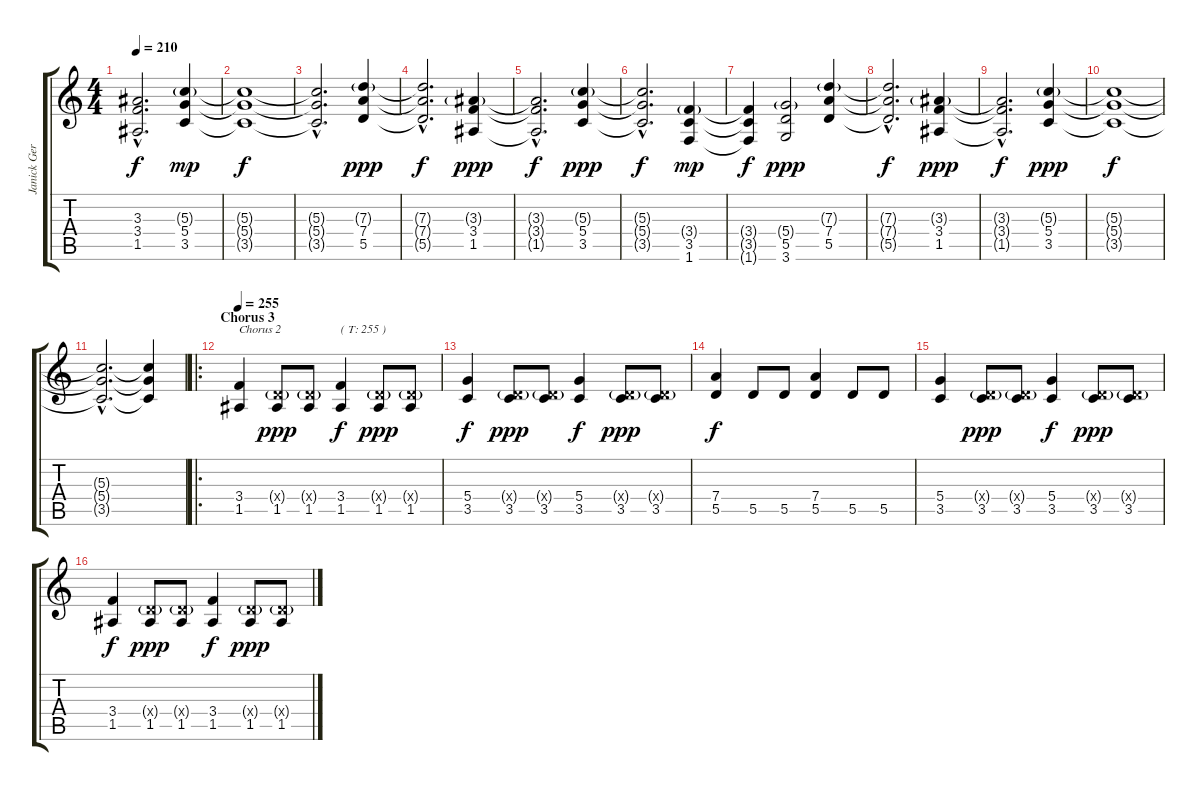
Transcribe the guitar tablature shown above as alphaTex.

\track ("Janick Gers Distortion" "Janick Ger") {instrument distortionguitar}
\staff {score tabs}
\tuning (E4 B3 G3 D3 A2 E2) {hide}
\ts (4 4)
\tempo 210
\clef g2
\ks c
(3.3{hac t} 3.4{hac t} 1.5{hac t}).2{d dy f} (5.3{g} 5.4 3.5).4{dy mp} |
(5.3{t} 5.4{t} 3.5{t}).1{dy f} |
(5.3{hac t} 5.4{hac t} 3.5{hac t}).2{d} (7.3{g} 7.4 5.5).4{dy ppp} |
(7.3{hac t} 7.4{hac t} 5.5{hac t}).2{d dy f} (3.3{g} 3.4 1.5).4{dy ppp} |
(3.3{hac t} 3.4{hac t} 1.5{hac t}).2{d dy f} (5.3{g} 5.4 3.5).4{dy ppp} |
(5.3{hac t} 5.4{hac t} 3.5{hac t}).2{d dy f} (3.4{g} 3.5 1.6).4{dy mp} |
(3.4{t} 3.5{t} 1.6{t}).4{dy f} (5.4{g} 5.5 3.6).2{dy ppp} (7.3{g} 7.4 5.5).4 |
(7.3{hac t} 7.4{hac t} 5.5{hac t}).2{d dy f} (3.3{g} 3.4 1.5).4{dy ppp} |
(3.3{hac t} 3.4{hac t} 1.5{hac t}).2{d dy f} (5.3{g} 5.4 3.5).4{dy ppp} |
(5.3{t} 5.4{t} 3.5{t}).1{dy f} |
(5.3{hac t} 5.4{hac t} 3.5{hac t}).2{d} (5.3{t} 5.4{t} 3.5{t}).4 |
\ro
\section ("" "Chorus 3")
\tempo 255
(3.4 1.5).4{txt "Chorus 2"} (0.4{g x} 1.5).8{dy ppp} (0.4{g x} 1.5).8 (3.4 1.5).4{txt "( T: 255 )" dy f} (0.4{g x} 1.5).8{dy ppp} (0.4{g x} 1.5).8 |
(5.4 3.5).4{dy f} (0.4{g x} 3.5).8{dy ppp} (0.4{g x} 3.5).8 (5.4 3.5).4{dy f} (0.4{g x} 3.5).8{dy ppp} (0.4{g x} 3.5).8 |
(7.4 5.5).4{dy f} 5.5.8 5.5.8 (7.4 5.5).4 5.5.8 5.5.8 |
(5.4 3.5).4 (0.4{g x} 3.5).8{dy ppp} (0.4{g x} 3.5).8 (5.4 3.5).4{dy f} (0.4{g x} 3.5).8{dy ppp} (0.4{g x} 3.5).8 |
(3.4 1.5).4{dy f} (0.4{g x} 1.5).8{dy ppp} (0.4{g x} 1.5).8 (3.4 1.5).4{dy f} (0.4{g x} 1.5).8{dy ppp} (0.4{g x} 1.5).8
